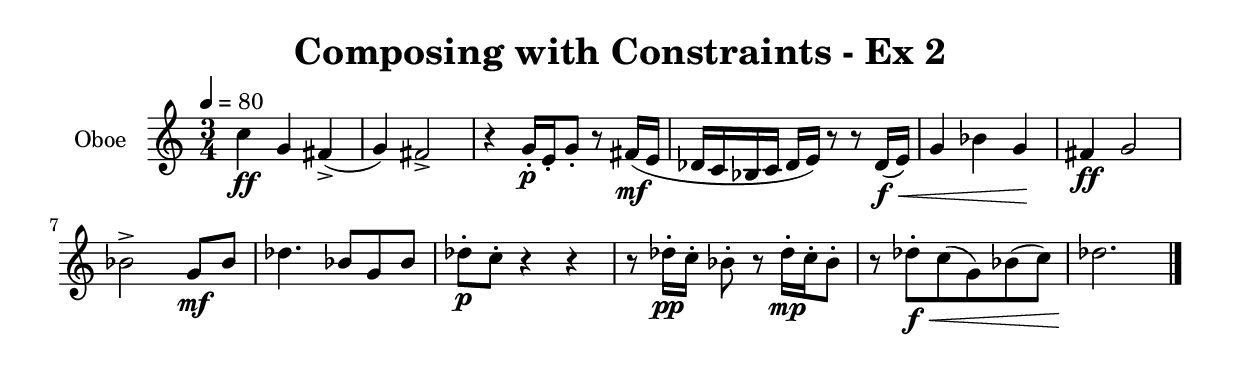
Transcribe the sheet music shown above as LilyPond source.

% LilyPond engraving system - https://www.lilypond.org/
\version "2.22.2"
\header {
  title = "Composing with Constraints - Ex 2"
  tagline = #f
}

tempoandetc = {
  \tempo 4=80
  \time 3/4
}

sopa = {
  c''4\ff g' fis'->(
  g'4) fis'2->
  r4 g'16-.\p e'-. g'8-. r8 fis'16(\mf
  e' des' c' bes c' des' e') r8 r des'16(\f\< e')

  g'4 bes' g'\!
  fis'4\ff g'2
  bes'2-> g'8\mf bes'
  des''4. bes'8 g' bes'

  des''8-.\p c''-. r4 r4
  r8 des''16-.\pp c''-. bes'8-. r8 des''16-.\mp c''-. bes'8-.
  r8 des''8-.\f\< c''( g') bes'( c'')
  des''2.\!

  \bar "|."
}

msop = {
  \tempoandetc 
  \set Staff.midiInstrument = #"oboe"
  \sopa
}
themidi = {
  <<
    \set Score.midiChannelMapping = #'staff
    \new Staff = "soprano" \msop
  >>
}
\score {
  \themidi
  \midi { }
}

ssop = {
  \tempoandetc
  \set Staff.instrumentName = #"Oboe"
  \sopa
  \bar "|."
}
thescore = {
  \new Staff << \clef sop \ssop >>
}
\score {
  \thescore
  \layout { }
}